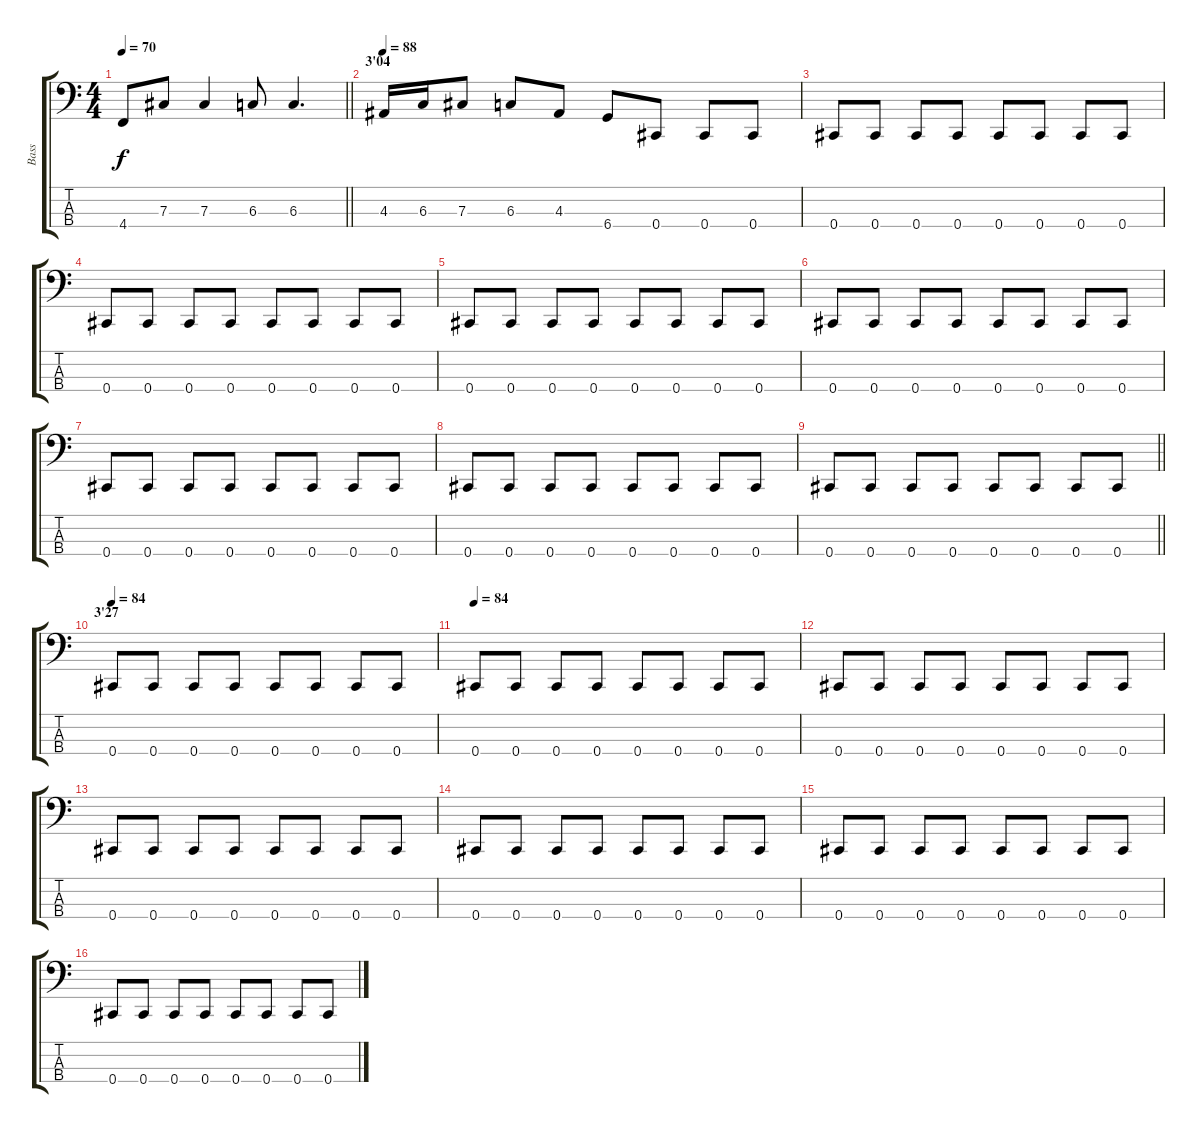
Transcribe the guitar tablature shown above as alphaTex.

\track ("Bass" "Bass") {instrument electricbasspick}
\staff {score tabs}
\tuning (E2 B1 Gb1 Db1) {hide}
\ts (4 4)
\tempo 70
\clef f4
\barLineRight lightlight
\ks c
4.4{t}.8{dy f} 7.3.8 7.3.4 6.3.8 6.3.4{d} |
\section ("" "3'04")
\tempo 88
4.3.16 6.3.16 7.3.8 6.3.8 4.3.8 6.4.8 0.4.8 0.4.8 0.4.8 |
0.4.8 0.4.8 0.4.8 0.4.8 0.4.8 0.4.8 0.4.8 0.4.8 |
0.4.8 0.4.8 0.4.8 0.4.8 0.4.8 0.4.8 0.4.8 0.4.8 |
0.4.8 0.4.8 0.4.8 0.4.8 0.4.8 0.4.8 0.4.8 0.4.8 |
0.4.8 0.4.8 0.4.8 0.4.8 0.4.8 0.4.8 0.4.8 0.4.8 |
0.4.8 0.4.8 0.4.8 0.4.8 0.4.8 0.4.8 0.4.8 0.4.8 |
0.4.8 0.4.8 0.4.8 0.4.8 0.4.8 0.4.8 0.4.8 0.4.8 |
\barLineRight lightlight
0.4.8 0.4.8 0.4.8 0.4.8 0.4.8 0.4.8 0.4.8 0.4.8 |
\section ("" "3'27")
\tempo 84
0.4.8 0.4.8 0.4.8 0.4.8 0.4.8 0.4.8 0.4.8 0.4.8 |
\tempo 84
0.4.8 0.4.8 0.4.8 0.4.8 0.4.8 0.4.8 0.4.8 0.4.8 |
0.4.8 0.4.8 0.4.8 0.4.8 0.4.8 0.4.8 0.4.8 0.4.8 |
0.4.8 0.4.8 0.4.8 0.4.8 0.4.8 0.4.8 0.4.8 0.4.8 |
0.4.8 0.4.8 0.4.8 0.4.8 0.4.8 0.4.8 0.4.8 0.4.8 |
0.4.8 0.4.8 0.4.8 0.4.8 0.4.8 0.4.8 0.4.8 0.4.8 |
0.4.8 0.4.8 0.4.8 0.4.8 0.4.8 0.4.8 0.4.8 0.4.8
